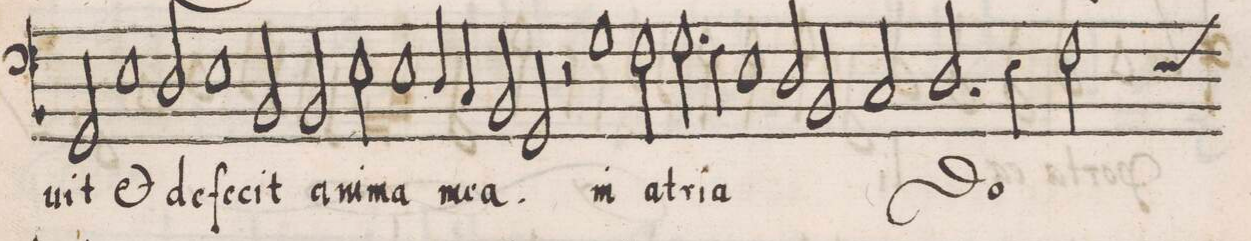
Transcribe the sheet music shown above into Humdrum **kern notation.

**kern	**text
*I"BASSVS	*
*clefF4	*
*k[b-]	*
*met(C|)	*
*M2/1	*
2GG/	-uit
1E	et
=45-	=45-
2D/	de-
1E	-fe-
=46-	=46-
2BB-/	-cit
2BB-/	a-
2E\	-ni-
1E\	-ma
=47-	=47-
4D/	me-
4C/	.
2BB-/	-a.
2GG/	.
=48-	=48-
2r	.
1G	in
2F\	a-
=49-	=49-
2.G\	-tri-
4F\	-a
1E	.
=50-	=50-
2D/	.
2BB-/	.
2C/	.
2.D/	Do-
=51-	=51-
4E\	.
2F\	.
*custos:E	*
*-	*-
